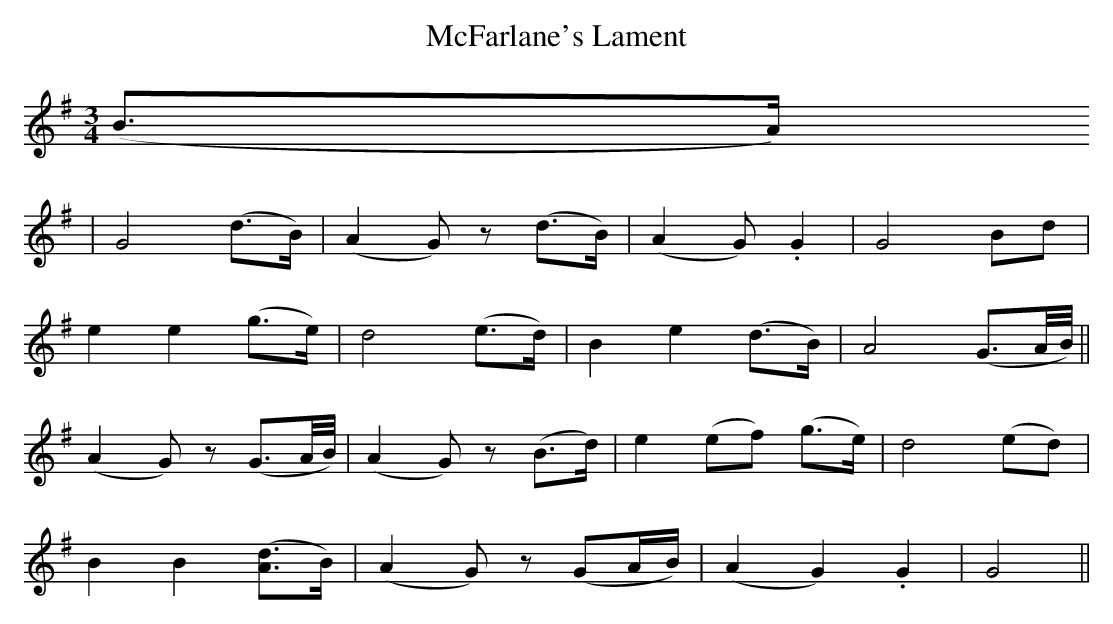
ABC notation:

X:1
T: McFarlane's Lament
M: 3/4
L: 1/8
K: G
(B>A)
| G4 (d>B) | (A2 G) z (d>B) | (A2 G) .G2 | G4 Bd |
e2 e2 (g>e) | d4 (e>d) | B2 e2 (d>B) | A4 (G3/2A/4B/4) ||
(A2 G) z (G3/2A/4B/4) | (A2 G) z (B>d) | e2 (ef) (g>e) | d4 (ed) |
B2 B2 ([A3/2d3/2]B/2) | (A2 G) z (GA/2B/2) | (A2 G2) .G2 | G4 ||
